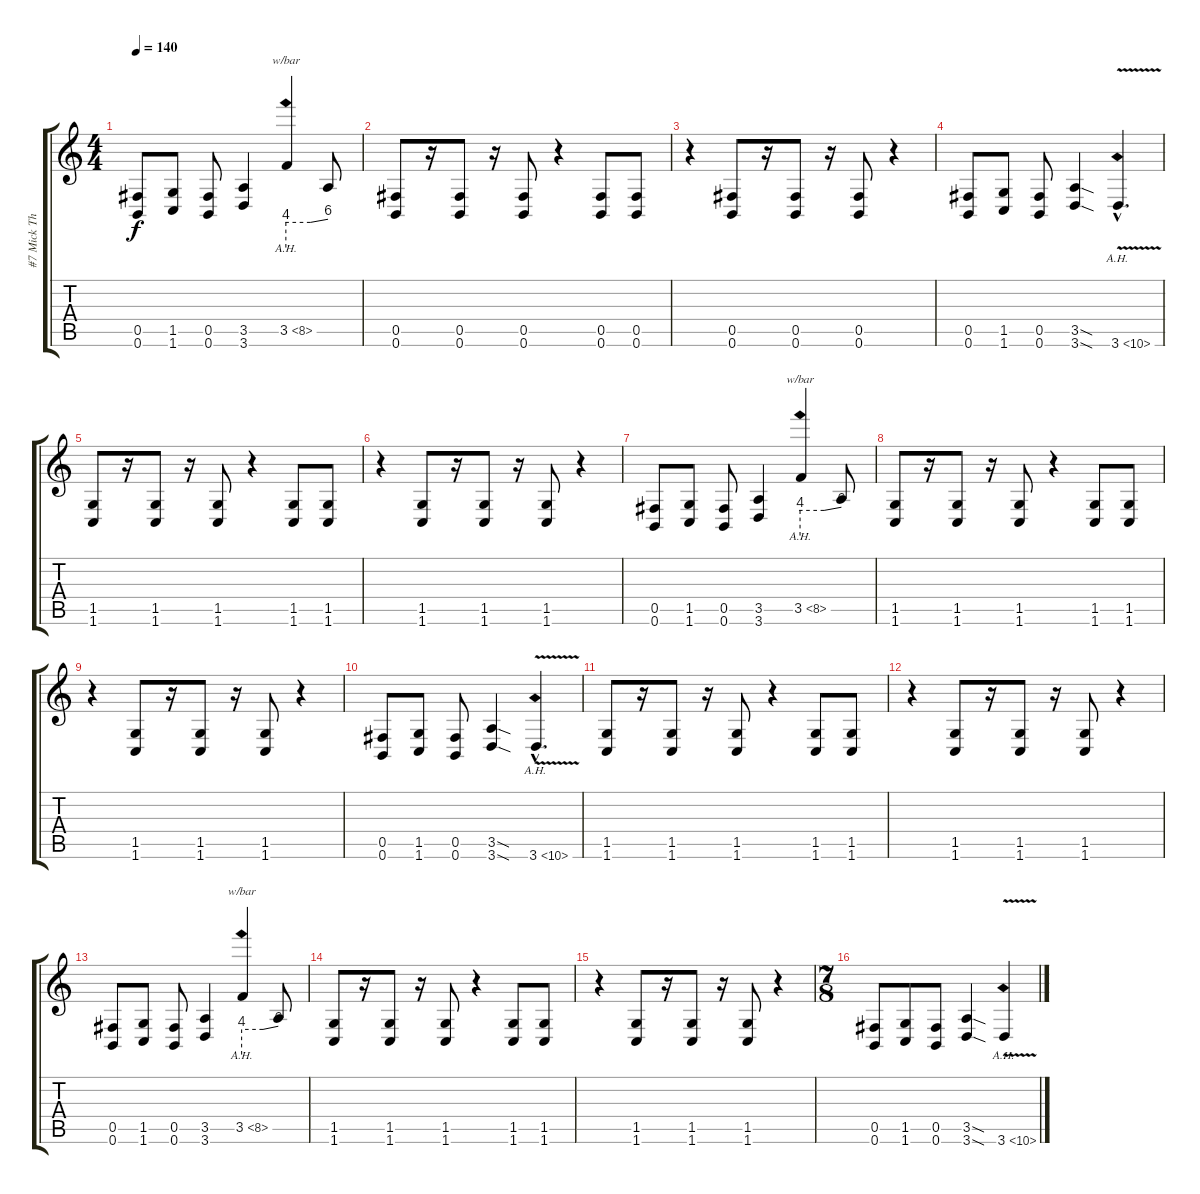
\track ("#7 Mick Thompson - 1st Guitar" "#7 Mick Th") {instrument distortionguitar}
\staff {score tabs}
\tuning (Db4 Ab3 E3 B2 Gb2 B1) {hide}
\ts (4 4)
\tempo 140
\clef g2
\ks c
(0.5 0.6).8{dy f} (1.5 1.6).8 (0.5 0.6).8 (3.5 3.6).4 3.5{ah 5}.4{tbe (custom default 0 16 35 16 60 24)} 3.5{t}.8 |
(0.5 0.6).8 r.16 (0.5 0.6).8 r.16 (0.5 0.6).8 r.4 (0.5 0.6).8 (0.5 0.6).8 |
r.4 (0.5 0.6).8 r.16 (0.5 0.6).8 r.16 (0.5 0.6).8 r.4 |
(0.5 0.6).8 (1.5 1.6).8 (0.5 0.6).8 (3.5{sod} 3.6{sod}).4 3.6{ah 7 v hac}.4{d} |
(1.5 1.6).8 r.16 (1.5 1.6).8 r.16 (1.5 1.6).8 r.4 (1.5 1.6).8 (1.5 1.6).8 |
r.4 (1.5 1.6).8 r.16 (1.5 1.6).8 r.16 (1.5 1.6).8 r.4 |
(0.5 0.6).8 (1.5 1.6).8 (0.5 0.6).8 (3.5 3.6).4 3.5{ah 5}.4{tbe (custom default 0 16 35 16 60 24)} 3.5{t}.8 |
(1.5 1.6).8 r.16 (1.5 1.6).8 r.16 (1.5 1.6).8 r.4 (1.5 1.6).8 (1.5 1.6).8 |
r.4 (1.5 1.6).8 r.16 (1.5 1.6).8 r.16 (1.5 1.6).8 r.4 |
(0.5 0.6).8 (1.5 1.6).8 (0.5 0.6).8 (3.5{sod} 3.6{sod}).4 3.6{ah 7 v hac}.4{d} |
(1.5 1.6).8 r.16 (1.5 1.6).8 r.16 (1.5 1.6).8 r.4 (1.5 1.6).8 (1.5 1.6).8 |
r.4 (1.5 1.6).8 r.16 (1.5 1.6).8 r.16 (1.5 1.6).8 r.4 |
(0.5 0.6).8 (1.5 1.6).8 (0.5 0.6).8 (3.5 3.6).4 3.5{ah 5}.4{tbe (custom default 0 16 35 16 60 24)} 3.5{t}.8 |
(1.5 1.6).8 r.16 (1.5 1.6).8 r.16 (1.5 1.6).8 r.4 (1.5 1.6).8 (1.5 1.6).8 |
r.4 (1.5 1.6).8 r.16 (1.5 1.6).8 r.16 (1.5 1.6).8 r.4 |
\ts (7 8)
(0.5 0.6).8 (1.5 1.6).8 (0.5 0.6).8 (3.5{sod} 3.6{sod}).4 3.6{ah 7 v}.4
